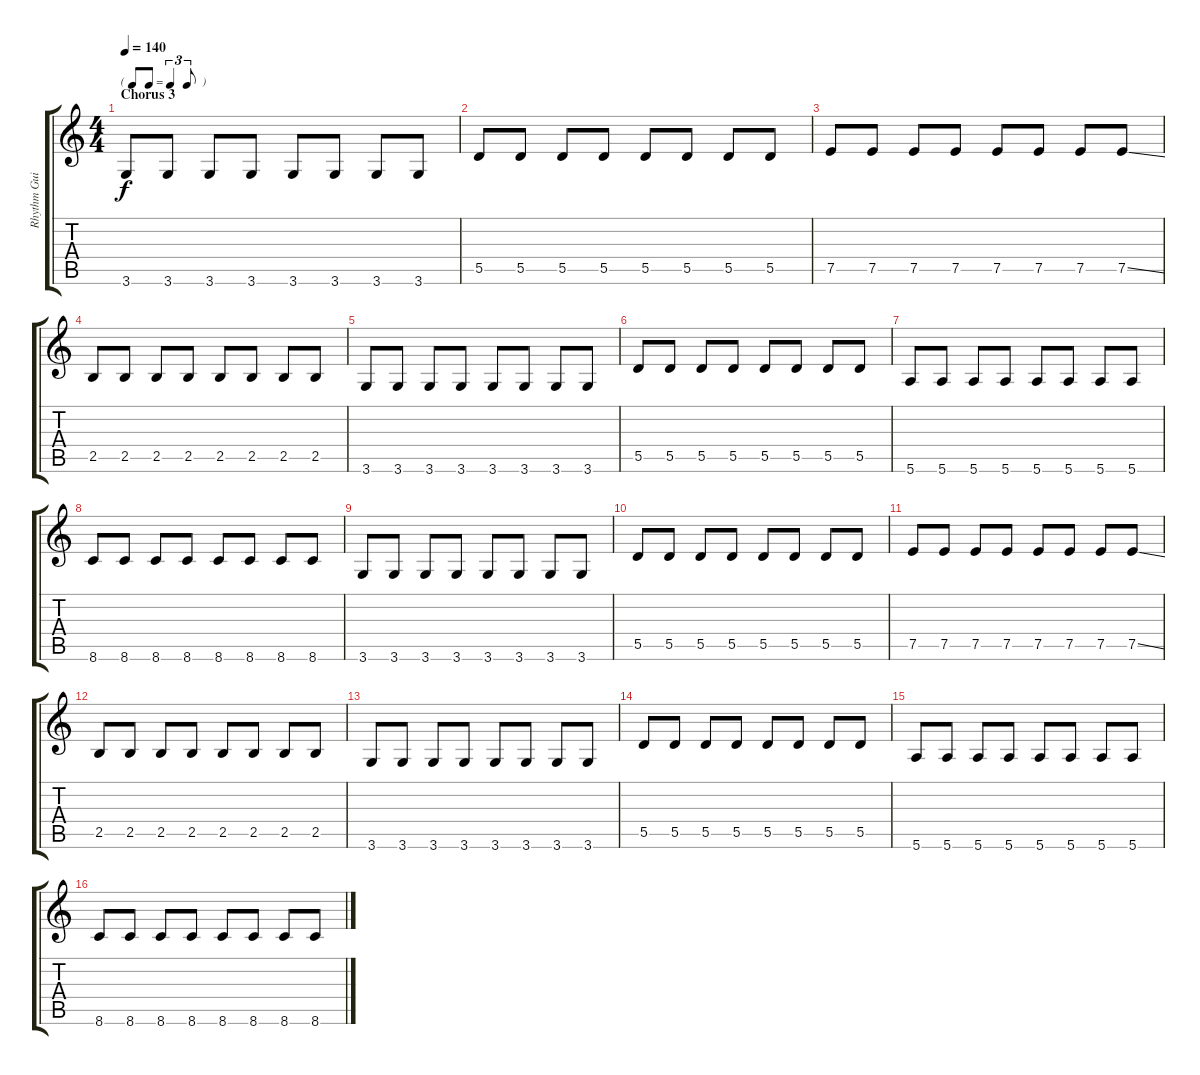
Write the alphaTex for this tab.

\track ("Rhythm Guitar I" "Rhythm Gui") {instrument overdrivenguitar}
\staff {score tabs}
\tuning (E4 B3 G3 D3 A2 E2) {hide}
\ts (4 4)
\tf triplet8th
\section ("" "Chorus 3")
\tempo 140
\clef g2
\ks c
3.6.8{dy f} 3.6.8 3.6.8 3.6.8 3.6.8 3.6.8 3.6.8 3.6.8 |
5.5.8 5.5.8 5.5.8 5.5.8 5.5.8 5.5.8 5.5.8 5.5.8 |
7.5.8 7.5.8 7.5.8 7.5.8 7.5.8 7.5.8 7.5.8 7.5{ss}.8 |
2.5.8 2.5.8 2.5.8 2.5.8 2.5.8 2.5.8 2.5.8 2.5.8 |
3.6.8 3.6.8 3.6.8 3.6.8 3.6.8 3.6.8 3.6.8 3.6.8 |
5.5.8 5.5.8 5.5.8 5.5.8 5.5.8 5.5.8 5.5.8 5.5.8 |
5.6.8 5.6.8 5.6.8 5.6.8 5.6.8 5.6.8 5.6.8 5.6.8 |
8.6.8 8.6.8 8.6.8 8.6.8 8.6.8 8.6.8 8.6.8 8.6.8 |
3.6.8 3.6.8 3.6.8 3.6.8 3.6.8 3.6.8 3.6.8 3.6.8 |
5.5.8 5.5.8 5.5.8 5.5.8 5.5.8 5.5.8 5.5.8 5.5.8 |
7.5.8 7.5.8 7.5.8 7.5.8 7.5.8 7.5.8 7.5.8 7.5{ss}.8 |
2.5.8 2.5.8 2.5.8 2.5.8 2.5.8 2.5.8 2.5.8 2.5.8 |
3.6.8 3.6.8 3.6.8 3.6.8 3.6.8 3.6.8 3.6.8 3.6.8 |
5.5.8 5.5.8 5.5.8 5.5.8 5.5.8 5.5.8 5.5.8 5.5.8 |
5.6.8 5.6.8 5.6.8 5.6.8 5.6.8 5.6.8 5.6.8 5.6.8 |
8.6.8 8.6.8 8.6.8 8.6.8 8.6.8 8.6.8 8.6.8 8.6.8
